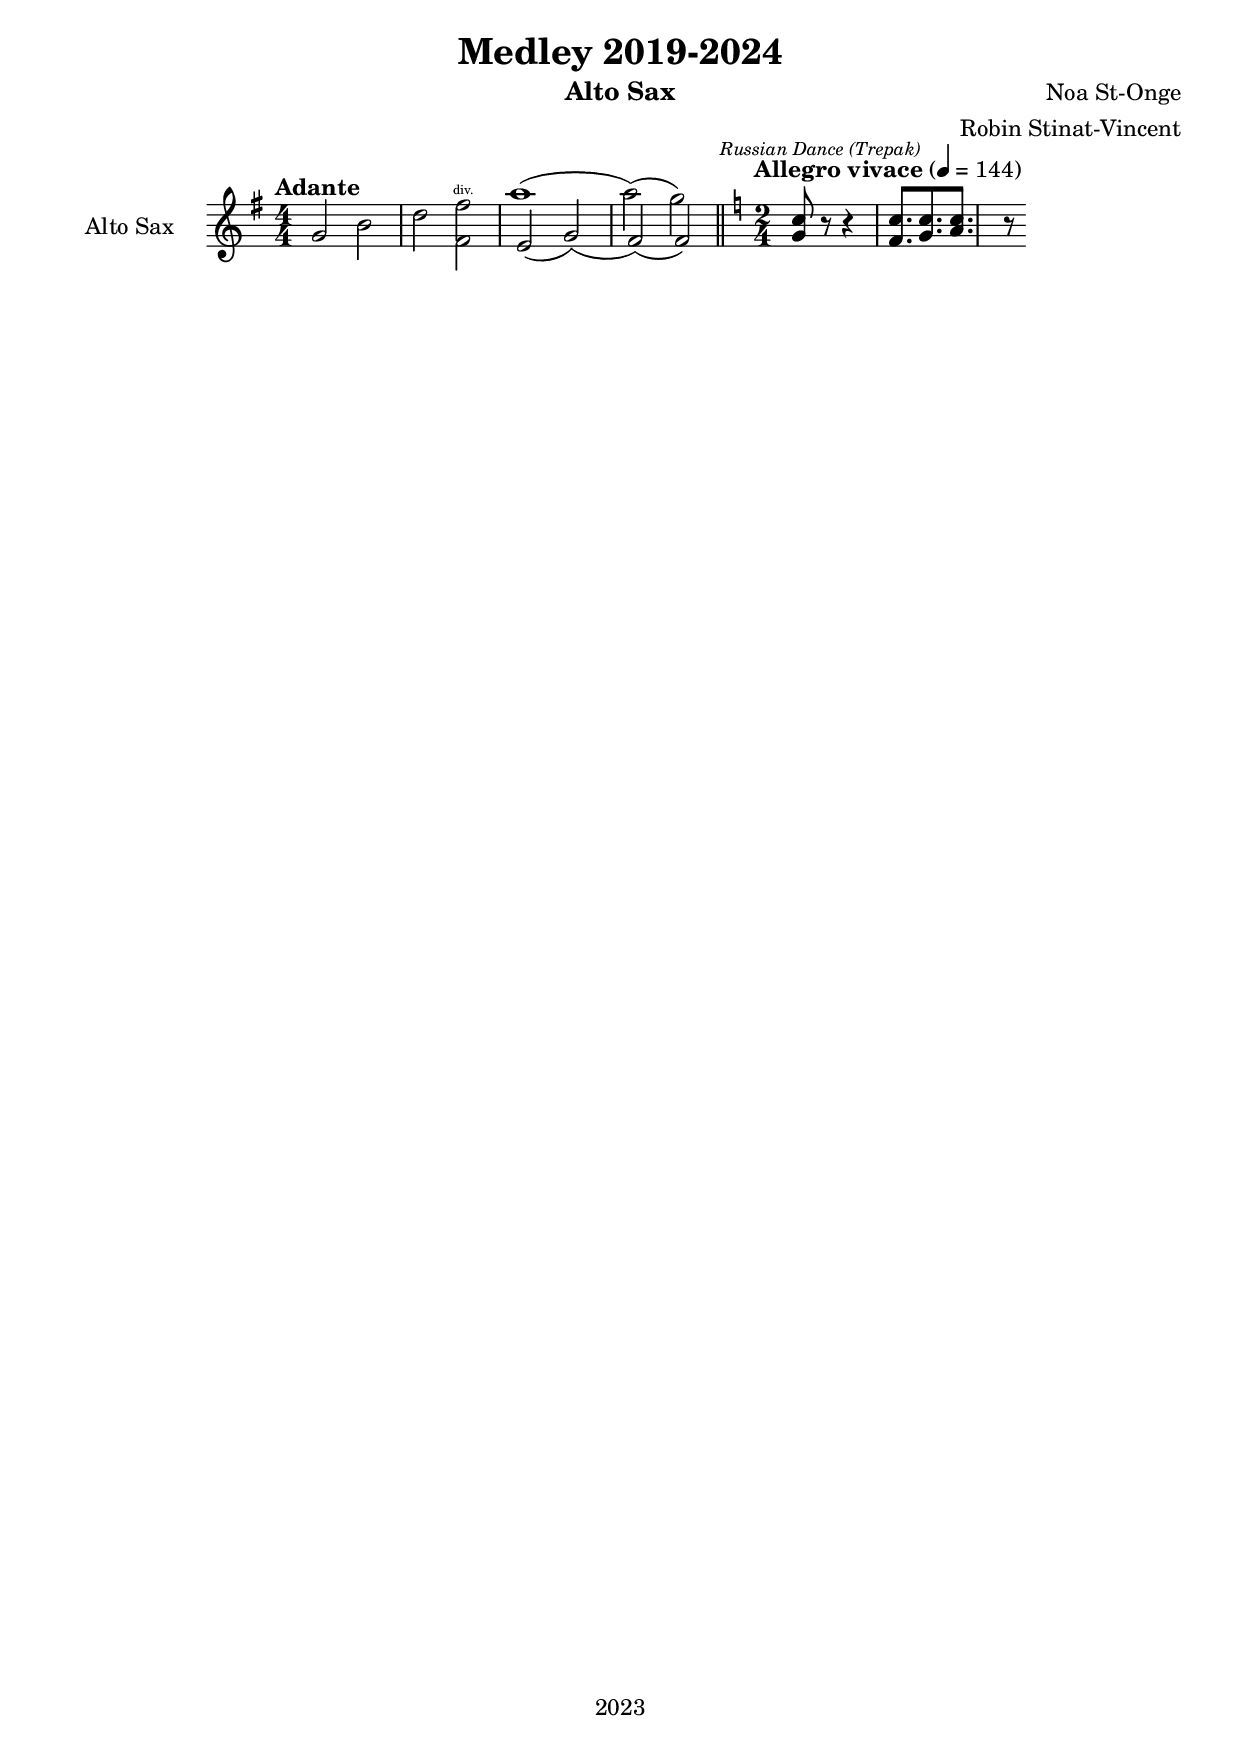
divisiSnippet = \finger \markup \text "div."

trepak = {
  \section
  \sectionLabel \markup \italic \tiny "Russian Dance (Trepak)"
  \tempo "Allegro vivace" 4 = 144
  \time 2/4
}


altoSax_COTNT = {
  g2 b2
  d2
  <<
    {
      \stemDown
      fis2\finger \markup \text "div."
      a1 (a2) (g2)
    }
    \\
    {
      fis,2
      \stemUp e2 (g2)
      (fis2) (fis2)
    }
  >>
}

altoSax_TREPAK = {
  \key c \major
  \time 2/4

  < c' g >8 r8 r4
  < c f, >8. < c g >8. < c a >8. r8
}

scoreAAltoSax = \relative c'' {
  \transposition es
  \key g \major
  \numericTimeSignature
  \time 4/4
  \tempo "Adante"
  \altoSax_COTNT

  \trepak
  \altoSax_TREPAK
}

scoreAAltoSaxPart = \new Staff \with {
  instrumentName = "Alto Sax"
  shortInstrumentName = "ASx."
  midiInstrument = "alto sax"
} \scoreAAltoSax

\book {
  \bookOutputName "Alto Sax"
  \header {
    title = "Medley 2019-2024"
    composer = "Noa St-Onge"
    arranger = "Robin Stinat-Vincent"
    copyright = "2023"
    instrument = "Alto Sax"
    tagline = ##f
  }
  \score {
    <<
      \scoreAAltoSaxPart
    >>
    \layout {
      indent = 25
      short-indent = 20
    }

    \midi {
      \tempo 4=92
    }
  }
}
